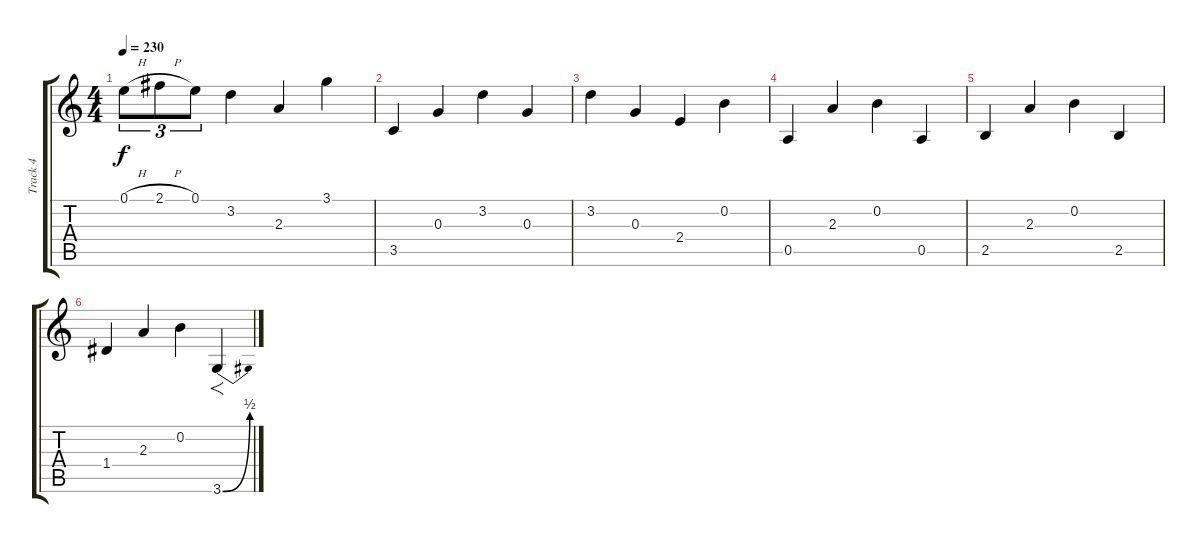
\track ("Track 4" "Track 4") {instrument electricguitarclean}
\staff {score tabs}
\tuning (E4 B3 G3 D3 A2 E2) {hide}
\ts (4 4)
\tempo 230
\clef g2
\ks c
0.1{h}.8{tu (3 2) dy f} 2.1{h}.8{tu (3 2)} 0.1.8{tu (3 2)} 3.2.4 2.3.4 3.1.4 |
3.5.4 0.3.4 3.2.4 0.3.4 |
3.2.4 0.3.4 2.4.4 0.2.4 |
0.5.4 2.3.4 0.2.4 0.5.4 |
2.5.4 2.3.4 0.2.4 2.5.4 |
1.4.4 2.3.4 0.2.4 3.6{be (bend 0 0 60 2)}.4{f}
